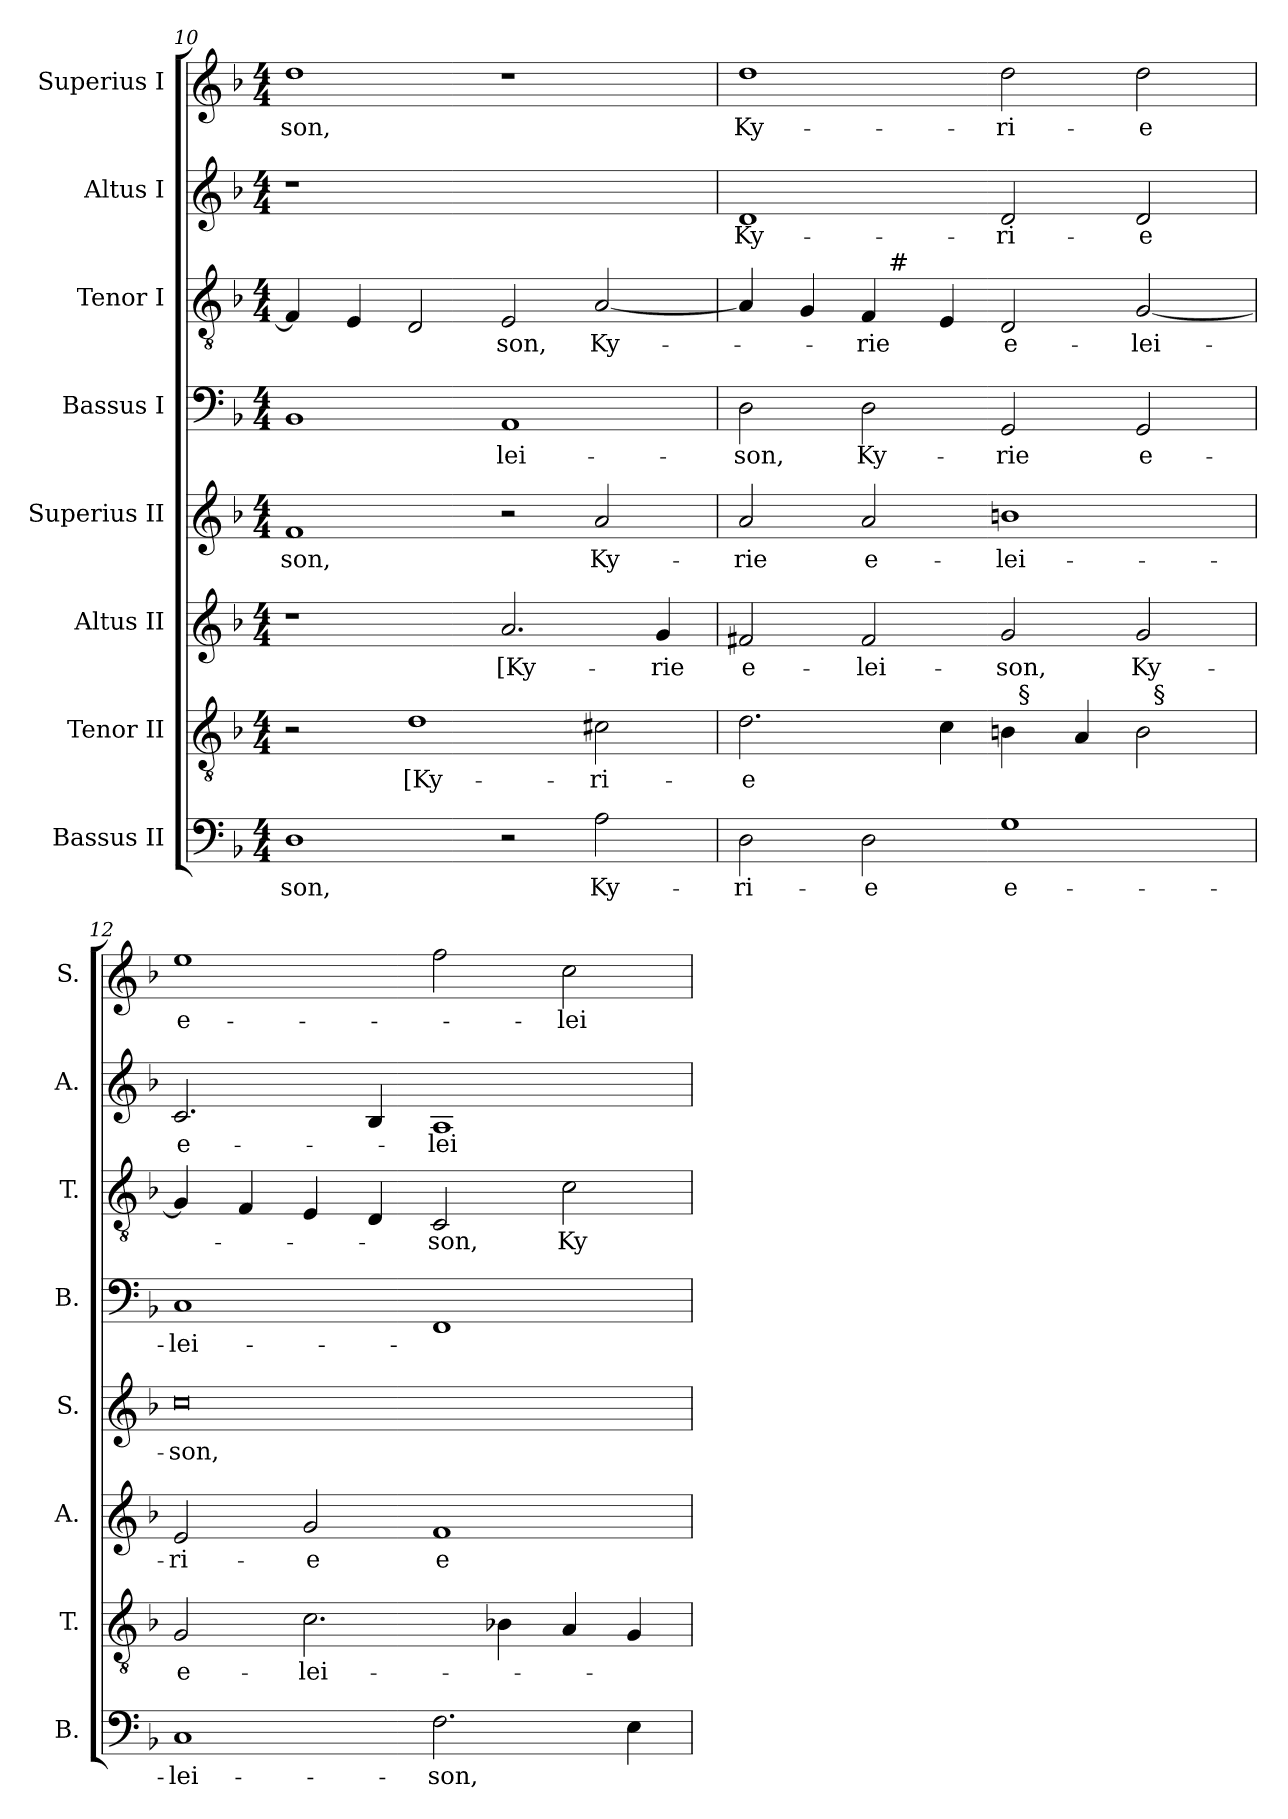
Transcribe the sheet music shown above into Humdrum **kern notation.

**kern	**text	**kern	**text	**kern	**text	**kern	**text	**kern	**text	**kern	**text	**kern	**text	**kern	**text
*part8	*part8	*part7	*part7	*part6	*part6	*part5	*part5	*part4	*part4	*part3	*part3	*part2	*part2	*part1	*part1
*staff8	*staff8	*staff7	*staff7	*staff6	*staff6	*staff5	*staff5	*staff4	*staff4	*staff3	*staff3	*staff2	*staff2	*staff1	*staff1
*I"Bassus II	*	*I"Tenor II	*	*I"Altus II	*	*I"Superius II	*	*I"Bassus I	*	*I"Tenor I	*	*I"Altus I	*	*I"Superius I	*
*I'B.	*	*I'T.	*	*I'A.	*	*I'S.	*	*I'B.	*	*I'T.	*	*I'A.	*	*I'S.	*
*clefF4	*	*clefGv2	*	*clefG2	*	*clefG2	*	*clefF4	*	*clefGv2	*	*clefG2	*	*clefG2	*
*	*	*ITrd7c12	*	*	*	*	*	*	*	*ITrd7c12	*	*	*	*	*
*k[b-]	*	*k[b-]	*	*k[b-]	*	*k[b-]	*	*k[b-]	*	*k[b-]	*	*k[b-]	*	*k[b-]	*
*d:	*	*d:	*	*d:	*	*d:	*	*d:	*	*d:	*	*d:	*	*d:	*
*M4/4	*	*M4/4	*	*M4/4	*	*M4/4	*	*M4/4	*	*M4/4	*	*M4/4	*	*M4/4	*
=10	=10	=10	=10	=10	=10	=10	=10	=10	=10	=10	=10	=10	=10	=10	=10
!	!LO:LY:b	!	!	!	!	!	!LO:LY:b	!	!	!	!	!LO:N:vis=1	!	!	!LO:LY:b
1D	-son,	2r	.	1r	.	1f	-son,	1BB-	.	4FF/]	.	1r	.	1dd	-son,
.	.	.	.	.	.	.	.	.	.	4EE/	.	.	.	.	.
!	!	!	!LO:LY:b	!	!	!	!	!	!	!	!	!	!	!	!
.	.	1D	[Ky-	.	.	.	.	.	.	2DD/	.	.	.	.	.
!	!	!	!	!	!LO:LY:b	!	!	!	!LO:LY:b	!	!LO:LY:b	!	!	!	!
2r	.	.	.	2.a/	[Ky-	2r	.	1AA	-lei-	2EE/	-son,	1ryy	.	1r	.
!	!LO:LY:b	!	!LO:LY:b	!	!	!	!LO:LY:b	!	!	!	!LO:LY:b	!	!	!	!
2A\	Ky-	2C#X\	-ri-	.	.	2a/	Ky-	.	.	[<2AA/	Ky-	.	.	.	.
!	!	!	!	!	!LO:LY:b	!	!	!	!	!	!	!	!	!	!
.	.	.	.	4g/	-rie	.	.	.	.	.	.	.	.	.	.
=11	=11	=11	=11	=11	=11	=11	=11	=11	=11	=11	=11	=11	=11	=11	=11
!	!LO:LY:b	!	!LO:LY:b	!	!LO:LY:b	!	!LO:LY:b	!	!LO:LY:b	!	!	!	!LO:LY:b	!	!LO:LY:b
*	*	*^	*	*	*	*	*	*	*	*^	*	*	*	*	*
2D\	-ri-	2.D\	1ryy	-e	2f#X/	e-	2a/	-rie	2D\	-son,	4AA/]	2ryy	.	1d	Ky-	1dd	Ky-
.	.	.	.	.	.	.	.	.	.	.	4GG/	.	.	.	.	.	.
!	!LO:LY:b	!	!	!	!	!LO:LY:b	!	!LO:LY:b	!	!LO:LY:b	!	!	!LO:LY:b	!	!	!	!
2D\	-e	.	.	.	2f#/	-lei-	2a/	e-	2D\	Ky-	4FF/	16ryy	-rie	.	.	.	.
!	!	!	!	!	!	!	!	!	!	!	!	!LO:TX:a:t=#	!	!	!	!	!
.	.	.	.	.	.	.	.	.	.	.	.	1ryy	.	.	.	.	.
.	.	4C\	.	.	.	.	.	.	.	.	4EE/	.	.	.	.	.	.
!	!LO:LY:b	!	!	!	!	!LO:LY:b	!	!LO:LY:b	!	!LO:LY:b	!	!	!LO:LY:b	!	!LO:LY:b	!	!LO:LY:b
1G	e-	4BB\	32ryy	.	2g/	-son,	1bn	-lei-	2GG/	-rie	2DD/	.	e-	2d/	-ri-	2dd\	-ri-
!	!	!	!LO:TX:a:t=§	!	!	!	!	!	!	!	!	!	!	!	!	!	!
.	.	.	2ryy	.	.	.	.	.	.	.	.	.	.	.	.	.	.
.	.	4AA/	.	.	.	.	.	.	.	.	.	.	.	.	.	.	.
!	!	!	!	!	!	!LO:LY:b	!	!	!	!LO:LY:b	!	!	!LO:LY:b	!	!LO:LY:b	!	!LO:LY:b
.	.	2BB\	.	.	2g/	Ky-	.	.	2GG/	e-	[<2GG/	.	-lei-	2d/	-e	2dd\	-e
!	!	!	!LO:TX:a:t=§	!	!	!	!	!	!	!	!	!	!	!	!	!	!
.	.	.	4...ryy	.	.	.	.	.	.	.	.	.	.	.	.	.	.
.	.	.	.	.	.	.	.	.	.	.	.	4..ryy	.	.	.	.	.
!!LO:LB:g=z
=12	=12	=12	=12	=12	=12	=12	=12	=12	=12	=12	=12	=12	=12	=12	=12	=12	=12
!	!LO:LY:b	!	!	!LO:LY:b	!	!LO:LY:b	!	!LO:LY:b	!	!LO:LY:b	!	!	!	!	!LO:LY:b	!	!LO:LY:b
*	*	*v	*v	*	*	*	*	*	*	*	*v	*v	*	*	*	*	*
1C	-lei-	2GG/	e-	2e/	-ri-	0cc	-son,	1C	-lei-	4GG/]	.	2.c/	e-	1ee	e-
.	.	.	.	.	.	.	.	.	.	4FF/	.	.	.	.	.
!	!	!	!LO:LY:b	!	!LO:LY:b	!	!	!	!	!	!	!	!	!	!
.	.	2.C\	-lei-	2g/	-e	.	.	.	.	4EE/	.	.	.	.	.
.	.	.	.	.	.	.	.	.	.	4DD/	.	4B-/	.	.	.
!	!LO:LY:b	!	!	!	!LO:LY:b	!	!	!	!	!	!LO:LY:b	!	!LO:LY:b	!	!
2.F\	-son,	.	.	1f	e-	.	.	1FF	.	2CC/	-son,	1A	-lei-	2ff\	.
.	.	4BB-X\	.	.	.	.	.	.	.	.	.	.	.	.	.
!	!	!	!	!	!	!	!	!	!	!	!LO:LY:b	!	!	!	!LO:LY:b
.	.	4AA/	.	.	.	.	.	.	.	2C\	Ky-	.	.	2cc\	-lei-
4E\	.	4GG/	.	.	.	.	.	.	.	.	.	.	.	.	.
=	=	=	=	=	=	=	=	=	=	=	=	=	=	=	=
*-	*-	*-	*-	*-	*-	*-	*-	*-	*-	*-	*-	*-	*-	*-	*-
